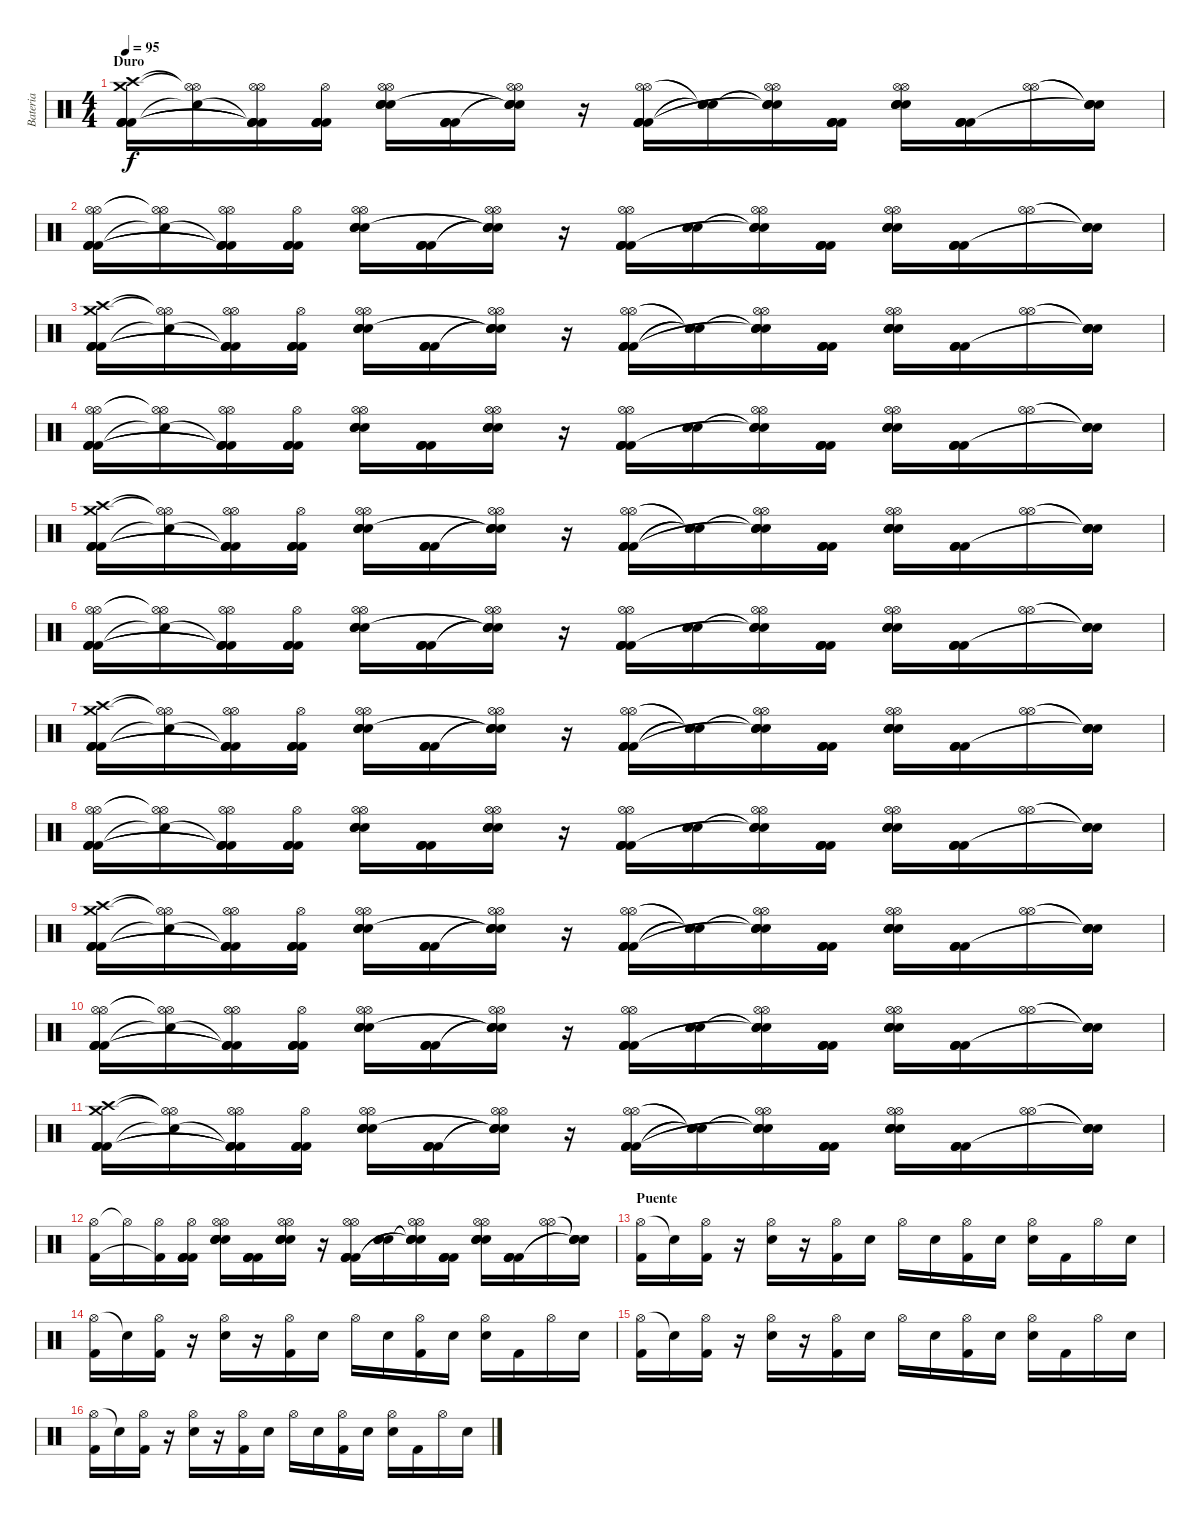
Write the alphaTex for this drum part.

\track ("Bateria" "Bateria") {instrument percussion}
\staff {score}
\articulation defaults
\ts (4 4)
\section ("" "Duro")
\tempo 95
\clef neutral
\ks c
("Crash high (hit)" "Crash medium (hit)" "Kick (hit) 2" "Kick (hit) 2" "Kick (hit) 2" "Kick (hit) 2").16{dy f} ("Hi-Hat (open)"{t} "Hi-Hat (open)"{t} "Snare (hit)"{t}).16 ("Hi-Hat (open)" "Hi-Hat (open)" "Kick (hit) 2"{t} "Kick (hit) 2"{t} "Kick (hit) 2"{t} "Kick (hit) 2"{t}).16 ("Hi-Hat (open)" "Kick (hit) 2" "Kick (hit) 2" "Kick (hit) 2" "Kick (hit) 2").16 ("Hi-Hat (open)" "Hi-Hat (open)" "Electric Snare (hit)" "Electric Snare (hit)" "Electric Snare (hit)" "Electric Snare (hit)").16 ("Kick (hit) 2" "Kick (hit) 2" "Kick (hit) 2" "Kick (hit) 2").16 ("Hi-Hat (open)" "Hi-Hat (open)" "Snare (hit)"{t} "Snare (hit)"{t} "Snare (hit)"{t} "Snare (hit)"{t}).16 r.16 ("Hi-Hat (open)" "Hi-Hat (open)" "Kick (hit) 2" "Kick (hit) 2" "Kick (hit) 2" "Kick (hit) 2").16 ("Snare (hit)"{t} "Snare (hit)"{t} "Snare (hit)"{t} "Snare (hit)"{t}).16 ("Hi-Hat (open)" "Hi-Hat (open)" "Snare (hit)"{t} "Snare (hit)"{t} "Snare (hit)"{t} "Snare (hit)"{t}).16 ("Kick (hit) 2" "Kick (hit) 2" "Kick (hit) 2" "Kick (hit) 2").16 ("Hi-Hat (open)" "Hi-Hat (open)" "Electric Snare (hit)" "Electric Snare (hit)" "Electric Snare (hit)" "Electric Snare (hit)").16 ("Kick (hit) 2" "Kick (hit) 2" "Kick (hit) 2" "Kick (hit) 2").16 ("Hi-Hat (open)" "Hi-Hat (open)").16 ("Snare (hit)"{t} "Snare (hit)"{t} "Snare (hit)"{t} "Snare (hit)"{t}).16 |
("Hi-Hat (open)" "Hi-Hat (open)" "Kick (hit) 2" "Kick (hit) 2" "Kick (hit) 2" "Kick (hit) 2").16 ("Hi-Hat (open)"{t} "Hi-Hat (open)"{t} "Snare (hit)"{t}).16 ("Hi-Hat (open)" "Hi-Hat (open)" "Kick (hit) 2"{t} "Kick (hit) 2"{t} "Kick (hit) 2"{t} "Kick (hit) 2"{t}).16 ("Hi-Hat (open)" "Kick (hit) 2" "Kick (hit) 2" "Kick (hit) 2" "Kick (hit) 2").16 ("Hi-Hat (open)" "Hi-Hat (open)" "Electric Snare (hit)" "Electric Snare (hit)" "Electric Snare (hit)" "Electric Snare (hit)").16 ("Kick (hit) 2" "Kick (hit) 2" "Kick (hit) 2" "Kick (hit) 2").16 ("Hi-Hat (open)" "Hi-Hat (open)" "Snare (hit)"{t} "Snare (hit)"{t} "Snare (hit)"{t} "Snare (hit)"{t}).16 r.16 ("Hi-Hat (open)" "Hi-Hat (open)" "Kick (hit) 2" "Kick (hit) 2" "Kick (hit) 2" "Kick (hit) 2").16 ("Electric Snare (hit)" "Electric Snare (hit)" "Electric Snare (hit)" "Electric Snare (hit)").16 ("Hi-Hat (open)" "Hi-Hat (open)" "Snare (hit)"{t} "Snare (hit)"{t} "Snare (hit)"{t} "Snare (hit)"{t}).16 ("Kick (hit) 2" "Kick (hit) 2" "Kick (hit) 2" "Kick (hit) 2").16 ("Hi-Hat (open)" "Hi-Hat (open)" "Electric Snare (hit)" "Electric Snare (hit)" "Electric Snare (hit)" "Electric Snare (hit)").16 ("Kick (hit) 2" "Kick (hit) 2" "Kick (hit) 2" "Kick (hit) 2").16 ("Hi-Hat (open)" "Hi-Hat (open)").16 ("Snare (hit)"{t} "Snare (hit)"{t} "Snare (hit)"{t} "Snare (hit)"{t}).16 |
("Crash high (hit)" "Crash medium (hit)" "Kick (hit) 2" "Kick (hit) 2" "Kick (hit) 2" "Kick (hit) 2").16 ("Hi-Hat (open)"{t} "Hi-Hat (open)"{t} "Snare (hit)"{t}).16 ("Hi-Hat (open)" "Hi-Hat (open)" "Kick (hit) 2"{t} "Kick (hit) 2"{t} "Kick (hit) 2"{t} "Kick (hit) 2"{t}).16 ("Hi-Hat (open)" "Kick (hit) 2" "Kick (hit) 2" "Kick (hit) 2" "Kick (hit) 2").16 ("Hi-Hat (open)" "Hi-Hat (open)" "Electric Snare (hit)" "Electric Snare (hit)" "Electric Snare (hit)" "Electric Snare (hit)").16 ("Kick (hit) 2" "Kick (hit) 2" "Kick (hit) 2" "Kick (hit) 2").16 ("Hi-Hat (open)" "Hi-Hat (open)" "Snare (hit)"{t} "Snare (hit)"{t} "Snare (hit)"{t} "Snare (hit)"{t}).16 r.16 ("Hi-Hat (open)" "Hi-Hat (open)" "Kick (hit) 2" "Kick (hit) 2" "Kick (hit) 2" "Kick (hit) 2").16 ("Snare (hit)"{t} "Snare (hit)"{t} "Snare (hit)"{t} "Snare (hit)"{t}).16 ("Hi-Hat (open)" "Hi-Hat (open)" "Snare (hit)"{t} "Snare (hit)"{t} "Snare (hit)"{t} "Snare (hit)"{t}).16 ("Kick (hit) 2" "Kick (hit) 2" "Kick (hit) 2" "Kick (hit) 2").16 ("Hi-Hat (open)" "Hi-Hat (open)" "Electric Snare (hit)" "Electric Snare (hit)" "Electric Snare (hit)" "Electric Snare (hit)").16 ("Kick (hit) 2" "Kick (hit) 2" "Kick (hit) 2" "Kick (hit) 2").16 ("Hi-Hat (open)" "Hi-Hat (open)").16 ("Snare (hit)"{t} "Snare (hit)"{t} "Snare (hit)"{t} "Snare (hit)"{t}).16 |
("Hi-Hat (open)" "Hi-Hat (open)" "Kick (hit) 2" "Kick (hit) 2" "Kick (hit) 2" "Kick (hit) 2").16 ("Hi-Hat (open)"{t} "Hi-Hat (open)"{t} "Snare (hit)"{t}).16 ("Hi-Hat (open)" "Hi-Hat (open)" "Kick (hit) 2"{t} "Kick (hit) 2"{t} "Kick (hit) 2"{t} "Kick (hit) 2"{t}).16 ("Hi-Hat (open)" "Kick (hit) 2" "Kick (hit) 2" "Kick (hit) 2" "Kick (hit) 2").16 ("Hi-Hat (open)" "Hi-Hat (open)" "Electric Snare (hit)" "Electric Snare (hit)" "Electric Snare (hit)" "Electric Snare (hit)").16 ("Kick (hit) 2" "Kick (hit) 2" "Kick (hit) 2" "Kick (hit) 2").16 ("Hi-Hat (open)" "Hi-Hat (open)" "Electric Snare (hit)" "Electric Snare (hit)" "Electric Snare (hit)" "Electric Snare (hit)").16 r.16 ("Hi-Hat (open)" "Hi-Hat (open)" "Kick (hit) 2" "Kick (hit) 2" "Kick (hit) 2" "Kick (hit) 2").16 ("Electric Snare (hit)" "Electric Snare (hit)" "Electric Snare (hit)" "Electric Snare (hit)").16 ("Hi-Hat (open)" "Hi-Hat (open)" "Snare (hit)"{t} "Snare (hit)"{t} "Snare (hit)"{t} "Snare (hit)"{t}).16 ("Kick (hit) 2" "Kick (hit) 2" "Kick (hit) 2" "Kick (hit) 2").16 ("Hi-Hat (open)" "Hi-Hat (open)" "Electric Snare (hit)" "Electric Snare (hit)" "Electric Snare (hit)" "Electric Snare (hit)").16 ("Kick (hit) 2" "Kick (hit) 2" "Kick (hit) 2" "Kick (hit) 2").16 ("Hi-Hat (open)" "Hi-Hat (open)").16 ("Snare (hit)"{t} "Snare (hit)"{t} "Snare (hit)"{t} "Snare (hit)"{t}).16 |
("Crash high (hit)" "Crash medium (hit)" "Kick (hit) 2" "Kick (hit) 2" "Kick (hit) 2" "Kick (hit) 2").16 ("Hi-Hat (open)"{t} "Hi-Hat (open)"{t} "Snare (hit)"{t}).16 ("Hi-Hat (open)" "Hi-Hat (open)" "Kick (hit) 2"{t} "Kick (hit) 2"{t} "Kick (hit) 2"{t} "Kick (hit) 2"{t}).16 ("Hi-Hat (open)" "Kick (hit) 2" "Kick (hit) 2" "Kick (hit) 2" "Kick (hit) 2").16 ("Hi-Hat (open)" "Hi-Hat (open)" "Electric Snare (hit)" "Electric Snare (hit)" "Electric Snare (hit)" "Electric Snare (hit)").16 ("Kick (hit) 2" "Kick (hit) 2" "Kick (hit) 2" "Kick (hit) 2").16 ("Hi-Hat (open)" "Hi-Hat (open)" "Snare (hit)"{t} "Snare (hit)"{t} "Snare (hit)"{t} "Snare (hit)"{t}).16 r.16 ("Hi-Hat (open)" "Hi-Hat (open)" "Kick (hit) 2" "Kick (hit) 2" "Kick (hit) 2" "Kick (hit) 2").16 ("Snare (hit)"{t} "Snare (hit)"{t} "Snare (hit)"{t} "Snare (hit)"{t}).16 ("Hi-Hat (open)" "Hi-Hat (open)" "Snare (hit)"{t} "Snare (hit)"{t} "Snare (hit)"{t} "Snare (hit)"{t}).16 ("Kick (hit) 2" "Kick (hit) 2" "Kick (hit) 2" "Kick (hit) 2").16 ("Hi-Hat (open)" "Hi-Hat (open)" "Electric Snare (hit)" "Electric Snare (hit)" "Electric Snare (hit)" "Electric Snare (hit)").16 ("Kick (hit) 2" "Kick (hit) 2" "Kick (hit) 2" "Kick (hit) 2").16 ("Hi-Hat (open)" "Hi-Hat (open)").16 ("Snare (hit)"{t} "Snare (hit)"{t} "Snare (hit)"{t} "Snare (hit)"{t}).16 |
("Hi-Hat (open)" "Hi-Hat (open)" "Kick (hit) 2" "Kick (hit) 2" "Kick (hit) 2" "Kick (hit) 2").16 ("Hi-Hat (open)"{t} "Hi-Hat (open)"{t} "Snare (hit)"{t}).16 ("Hi-Hat (open)" "Hi-Hat (open)" "Kick (hit) 2"{t} "Kick (hit) 2"{t} "Kick (hit) 2"{t} "Kick (hit) 2"{t}).16 ("Hi-Hat (open)" "Kick (hit) 2" "Kick (hit) 2" "Kick (hit) 2" "Kick (hit) 2").16 ("Hi-Hat (open)" "Hi-Hat (open)" "Electric Snare (hit)" "Electric Snare (hit)" "Electric Snare (hit)" "Electric Snare (hit)").16 ("Kick (hit) 2" "Kick (hit) 2" "Kick (hit) 2" "Kick (hit) 2").16 ("Hi-Hat (open)" "Hi-Hat (open)" "Snare (hit)"{t} "Snare (hit)"{t} "Snare (hit)"{t} "Snare (hit)"{t}).16 r.16 ("Hi-Hat (open)" "Hi-Hat (open)" "Kick (hit) 2" "Kick (hit) 2" "Kick (hit) 2" "Kick (hit) 2").16 ("Electric Snare (hit)" "Electric Snare (hit)" "Electric Snare (hit)" "Electric Snare (hit)").16 ("Hi-Hat (open)" "Hi-Hat (open)" "Snare (hit)"{t} "Snare (hit)"{t} "Snare (hit)"{t} "Snare (hit)"{t}).16 ("Kick (hit) 2" "Kick (hit) 2" "Kick (hit) 2" "Kick (hit) 2").16 ("Hi-Hat (open)" "Hi-Hat (open)" "Electric Snare (hit)" "Electric Snare (hit)" "Electric Snare (hit)" "Electric Snare (hit)").16 ("Kick (hit) 2" "Kick (hit) 2" "Kick (hit) 2" "Kick (hit) 2").16 ("Hi-Hat (open)" "Hi-Hat (open)").16 ("Snare (hit)"{t} "Snare (hit)"{t} "Snare (hit)"{t} "Snare (hit)"{t}).16 |
("Crash high (hit)" "Crash medium (hit)" "Kick (hit) 2" "Kick (hit) 2" "Kick (hit) 2" "Kick (hit) 2").16 ("Hi-Hat (open)"{t} "Hi-Hat (open)"{t} "Snare (hit)"{t}).16 ("Hi-Hat (open)" "Hi-Hat (open)" "Kick (hit) 2"{t} "Kick (hit) 2"{t} "Kick (hit) 2"{t} "Kick (hit) 2"{t}).16 ("Hi-Hat (open)" "Kick (hit) 2" "Kick (hit) 2" "Kick (hit) 2" "Kick (hit) 2").16 ("Hi-Hat (open)" "Hi-Hat (open)" "Electric Snare (hit)" "Electric Snare (hit)" "Electric Snare (hit)" "Electric Snare (hit)").16 ("Kick (hit) 2" "Kick (hit) 2" "Kick (hit) 2" "Kick (hit) 2").16 ("Hi-Hat (open)" "Hi-Hat (open)" "Snare (hit)"{t} "Snare (hit)"{t} "Snare (hit)"{t} "Snare (hit)"{t}).16 r.16 ("Hi-Hat (open)" "Hi-Hat (open)" "Kick (hit) 2" "Kick (hit) 2" "Kick (hit) 2" "Kick (hit) 2").16 ("Snare (hit)"{t} "Snare (hit)"{t} "Snare (hit)"{t} "Snare (hit)"{t}).16 ("Hi-Hat (open)" "Hi-Hat (open)" "Snare (hit)"{t} "Snare (hit)"{t} "Snare (hit)"{t} "Snare (hit)"{t}).16 ("Kick (hit) 2" "Kick (hit) 2" "Kick (hit) 2" "Kick (hit) 2").16 ("Hi-Hat (open)" "Hi-Hat (open)" "Electric Snare (hit)" "Electric Snare (hit)" "Electric Snare (hit)" "Electric Snare (hit)").16 ("Kick (hit) 2" "Kick (hit) 2" "Kick (hit) 2" "Kick (hit) 2").16 ("Hi-Hat (open)" "Hi-Hat (open)").16 ("Snare (hit)"{t} "Snare (hit)"{t} "Snare (hit)"{t} "Snare (hit)"{t}).16 |
("Hi-Hat (open)" "Hi-Hat (open)" "Kick (hit) 2" "Kick (hit) 2" "Kick (hit) 2" "Kick (hit) 2").16 ("Hi-Hat (open)"{t} "Hi-Hat (open)"{t} "Snare (hit)"{t}).16 ("Hi-Hat (open)" "Hi-Hat (open)" "Kick (hit) 2"{t} "Kick (hit) 2"{t} "Kick (hit) 2"{t} "Kick (hit) 2"{t}).16 ("Hi-Hat (open)" "Kick (hit) 2" "Kick (hit) 2" "Kick (hit) 2" "Kick (hit) 2").16 ("Hi-Hat (open)" "Hi-Hat (open)" "Electric Snare (hit)" "Electric Snare (hit)" "Electric Snare (hit)" "Electric Snare (hit)").16 ("Kick (hit) 2" "Kick (hit) 2" "Kick (hit) 2" "Kick (hit) 2").16 ("Hi-Hat (open)" "Hi-Hat (open)" "Electric Snare (hit)" "Electric Snare (hit)" "Electric Snare (hit)" "Electric Snare (hit)").16 r.16 ("Hi-Hat (open)" "Hi-Hat (open)" "Kick (hit) 2" "Kick (hit) 2" "Kick (hit) 2" "Kick (hit) 2").16 ("Electric Snare (hit)" "Electric Snare (hit)" "Electric Snare (hit)" "Electric Snare (hit)").16 ("Hi-Hat (open)" "Hi-Hat (open)" "Snare (hit)"{t} "Snare (hit)"{t} "Snare (hit)"{t} "Snare (hit)"{t}).16 ("Kick (hit) 2" "Kick (hit) 2" "Kick (hit) 2" "Kick (hit) 2").16 ("Hi-Hat (open)" "Hi-Hat (open)" "Electric Snare (hit)" "Electric Snare (hit)" "Electric Snare (hit)" "Electric Snare (hit)").16 ("Kick (hit) 2" "Kick (hit) 2" "Kick (hit) 2" "Kick (hit) 2").16 ("Hi-Hat (open)" "Hi-Hat (open)").16 ("Snare (hit)"{t} "Snare (hit)"{t} "Snare (hit)"{t} "Snare (hit)"{t}).16 |
("Crash high (hit)" "Crash medium (hit)" "Kick (hit) 2" "Kick (hit) 2" "Kick (hit) 2" "Kick (hit) 2").16 ("Hi-Hat (open)"{t} "Hi-Hat (open)"{t} "Snare (hit)"{t}).16 ("Hi-Hat (open)" "Hi-Hat (open)" "Kick (hit) 2"{t} "Kick (hit) 2"{t} "Kick (hit) 2"{t} "Kick (hit) 2"{t}).16 ("Hi-Hat (open)" "Kick (hit) 2" "Kick (hit) 2" "Kick (hit) 2" "Kick (hit) 2").16 ("Hi-Hat (open)" "Hi-Hat (open)" "Electric Snare (hit)" "Electric Snare (hit)" "Electric Snare (hit)" "Electric Snare (hit)").16 ("Kick (hit) 2" "Kick (hit) 2" "Kick (hit) 2" "Kick (hit) 2").16 ("Hi-Hat (open)" "Hi-Hat (open)" "Snare (hit)"{t} "Snare (hit)"{t} "Snare (hit)"{t} "Snare (hit)"{t}).16 r.16 ("Hi-Hat (open)" "Hi-Hat (open)" "Kick (hit) 2" "Kick (hit) 2" "Kick (hit) 2" "Kick (hit) 2").16 ("Snare (hit)"{t} "Snare (hit)"{t} "Snare (hit)"{t} "Snare (hit)"{t}).16 ("Hi-Hat (open)" "Hi-Hat (open)" "Snare (hit)"{t} "Snare (hit)"{t} "Snare (hit)"{t} "Snare (hit)"{t}).16 ("Kick (hit) 2" "Kick (hit) 2" "Kick (hit) 2" "Kick (hit) 2").16 ("Hi-Hat (open)" "Hi-Hat (open)" "Electric Snare (hit)" "Electric Snare (hit)" "Electric Snare (hit)" "Electric Snare (hit)").16 ("Kick (hit) 2" "Kick (hit) 2" "Kick (hit) 2" "Kick (hit) 2").16 ("Hi-Hat (open)" "Hi-Hat (open)").16 ("Snare (hit)"{t} "Snare (hit)"{t} "Snare (hit)"{t} "Snare (hit)"{t}).16 |
("Hi-Hat (open)" "Hi-Hat (open)" "Kick (hit) 2" "Kick (hit) 2" "Kick (hit) 2" "Kick (hit) 2").16 ("Hi-Hat (open)"{t} "Hi-Hat (open)"{t} "Snare (hit)"{t}).16 ("Hi-Hat (open)" "Hi-Hat (open)" "Kick (hit) 2"{t} "Kick (hit) 2"{t} "Kick (hit) 2"{t} "Kick (hit) 2"{t}).16 ("Hi-Hat (open)" "Kick (hit) 2" "Kick (hit) 2" "Kick (hit) 2" "Kick (hit) 2").16 ("Hi-Hat (open)" "Hi-Hat (open)" "Electric Snare (hit)" "Electric Snare (hit)" "Electric Snare (hit)" "Electric Snare (hit)").16 ("Kick (hit) 2" "Kick (hit) 2" "Kick (hit) 2" "Kick (hit) 2").16 ("Hi-Hat (open)" "Hi-Hat (open)" "Snare (hit)"{t} "Snare (hit)"{t} "Snare (hit)"{t} "Snare (hit)"{t}).16 r.16 ("Hi-Hat (open)" "Hi-Hat (open)" "Kick (hit) 2" "Kick (hit) 2" "Kick (hit) 2" "Kick (hit) 2").16 ("Electric Snare (hit)" "Electric Snare (hit)" "Electric Snare (hit)" "Electric Snare (hit)").16 ("Hi-Hat (open)" "Hi-Hat (open)" "Snare (hit)"{t} "Snare (hit)"{t} "Snare (hit)"{t} "Snare (hit)"{t}).16 ("Kick (hit) 2" "Kick (hit) 2" "Kick (hit) 2" "Kick (hit) 2").16 ("Hi-Hat (open)" "Hi-Hat (open)" "Electric Snare (hit)" "Electric Snare (hit)" "Electric Snare (hit)" "Electric Snare (hit)").16 ("Kick (hit) 2" "Kick (hit) 2" "Kick (hit) 2" "Kick (hit) 2").16 ("Hi-Hat (open)" "Hi-Hat (open)").16 ("Snare (hit)"{t} "Snare (hit)"{t} "Snare (hit)"{t} "Snare (hit)"{t}).16 |
("Crash high (hit)" "Crash medium (hit)" "Kick (hit) 2" "Kick (hit) 2" "Kick (hit) 2" "Kick (hit) 2").16 ("Hi-Hat (open)"{t} "Hi-Hat (open)"{t} "Snare (hit)"{t}).16 ("Hi-Hat (open)" "Hi-Hat (open)" "Kick (hit) 2"{t} "Kick (hit) 2"{t} "Kick (hit) 2"{t} "Kick (hit) 2"{t}).16 ("Hi-Hat (open)" "Kick (hit) 2" "Kick (hit) 2" "Kick (hit) 2" "Kick (hit) 2").16 ("Hi-Hat (open)" "Hi-Hat (open)" "Electric Snare (hit)" "Electric Snare (hit)" "Electric Snare (hit)" "Electric Snare (hit)").16 ("Kick (hit) 2" "Kick (hit) 2" "Kick (hit) 2" "Kick (hit) 2").16 ("Hi-Hat (open)" "Hi-Hat (open)" "Snare (hit)"{t} "Snare (hit)"{t} "Snare (hit)"{t} "Snare (hit)"{t}).16 r.16 ("Hi-Hat (open)" "Hi-Hat (open)" "Kick (hit) 2" "Kick (hit) 2" "Kick (hit) 2" "Kick (hit) 2").16 ("Snare (hit)"{t} "Snare (hit)"{t} "Snare (hit)"{t} "Snare (hit)"{t}).16 ("Hi-Hat (open)" "Hi-Hat (open)" "Snare (hit)"{t} "Snare (hit)"{t} "Snare (hit)"{t} "Snare (hit)"{t}).16 ("Kick (hit) 2" "Kick (hit) 2" "Kick (hit) 2" "Kick (hit) 2").16 ("Hi-Hat (open)" "Hi-Hat (open)" "Electric Snare (hit)" "Electric Snare (hit)" "Electric Snare (hit)" "Electric Snare (hit)").16 ("Kick (hit) 2" "Kick (hit) 2" "Kick (hit) 2" "Kick (hit) 2").16 ("Hi-Hat (open)" "Hi-Hat (open)").16 ("Snare (hit)"{t} "Snare (hit)"{t} "Snare (hit)"{t} "Snare (hit)"{t}).16 |
("Hi-Hat (open)" "Kick (hit) 2").16 "Hi-Hat (open)"{t}.16 ("Hi-Hat (open)" "Kick (hit) 2"{t}).16 ("Hi-Hat (open)" "Kick (hit) 2" "Kick (hit) 2" "Kick (hit) 2" "Kick (hit) 2").16 ("Hi-Hat (open)" "Hi-Hat (open)" "Electric Snare (hit)" "Electric Snare (hit)" "Electric Snare (hit)" "Electric Snare (hit)").16 ("Kick (hit) 2" "Kick (hit) 2" "Kick (hit) 2" "Kick (hit) 2").16 ("Hi-Hat (open)" "Hi-Hat (open)" "Electric Snare (hit)" "Electric Snare (hit)" "Electric Snare (hit)" "Electric Snare (hit)").16 r.16 ("Hi-Hat (open)" "Hi-Hat (open)" "Kick (hit) 2" "Kick (hit) 2" "Kick (hit) 2" "Kick (hit) 2").16 ("Electric Snare (hit)" "Electric Snare (hit)" "Electric Snare (hit)" "Electric Snare (hit)").16 ("Hi-Hat (open)" "Hi-Hat (open)" "Snare (hit)"{t} "Snare (hit)"{t} "Snare (hit)"{t} "Snare (hit)"{t}).16 ("Kick (hit) 2" "Kick (hit) 2" "Kick (hit) 2" "Kick (hit) 2").16 ("Hi-Hat (open)" "Hi-Hat (open)" "Electric Snare (hit)" "Electric Snare (hit)" "Electric Snare (hit)" "Electric Snare (hit)").16 ("Kick (hit) 2" "Kick (hit) 2" "Kick (hit) 2" "Kick (hit) 2").16 ("Hi-Hat (open)" "Hi-Hat (open)").16 ("Snare (hit)"{t} "Snare (hit)"{t} "Snare (hit)"{t} "Snare (hit)"{t}).16 |
\section ("" "Puente")
("Hi-Hat (open)" "Kick (hit) 2").16 "Snare (hit)"{t}.16 ("Hi-Hat (open)" "Kick (hit) 2").16 r.16 ("Hi-Hat (open)" "Electric Snare (hit)").16 r.16 ("Hi-Hat (open)" "Kick (hit) 2").16 "Electric Snare (hit)".16 "Hi-Hat (open)".16 "Electric Snare (hit)".16 ("Hi-Hat (open)" "Kick (hit) 2").16 "Electric Snare (hit)".16 ("Hi-Hat (open)" "Electric Snare (hit)").16 "Kick (hit) 2".16 "Hi-Hat (open)".16 "Electric Snare (hit)".16 |
("Hi-Hat (open)" "Kick (hit) 2").16 "Snare (hit)"{t}.16 ("Hi-Hat (open)" "Kick (hit) 2").16 r.16 ("Hi-Hat (open)" "Electric Snare (hit)").16 r.16 ("Hi-Hat (open)" "Kick (hit) 2").16 "Electric Snare (hit)".16 "Hi-Hat (open)".16 "Electric Snare (hit)".16 ("Hi-Hat (open)" "Kick (hit) 2").16 "Electric Snare (hit)".16 ("Hi-Hat (open)" "Electric Snare (hit)").16 "Kick (hit) 2".16 "Hi-Hat (open)".16 "Electric Snare (hit)".16 |
("Hi-Hat (open)" "Kick (hit) 2").16 "Snare (hit)"{t}.16 ("Hi-Hat (open)" "Kick (hit) 2").16 r.16 ("Hi-Hat (open)" "Electric Snare (hit)").16 r.16 ("Hi-Hat (open)" "Kick (hit) 2").16 "Electric Snare (hit)".16 "Hi-Hat (open)".16 "Electric Snare (hit)".16 ("Hi-Hat (open)" "Kick (hit) 2").16 "Electric Snare (hit)".16 ("Hi-Hat (open)" "Electric Snare (hit)").16 "Kick (hit) 2".16 "Hi-Hat (open)".16 "Electric Snare (hit)".16 |
("Hi-Hat (open)" "Kick (hit) 2").16 "Snare (hit)"{t}.16 ("Hi-Hat (open)" "Kick (hit) 2").16 r.16 ("Hi-Hat (open)" "Electric Snare (hit)").16 r.16 ("Hi-Hat (open)" "Kick (hit) 2").16 "Electric Snare (hit)".16 "Hi-Hat (open)".16 "Electric Snare (hit)".16 ("Hi-Hat (open)" "Kick (hit) 2").16 "Electric Snare (hit)".16 ("Hi-Hat (open)" "Electric Snare (hit)").16 "Kick (hit) 2".16 "Hi-Hat (open)".16 "Electric Snare (hit)".16
